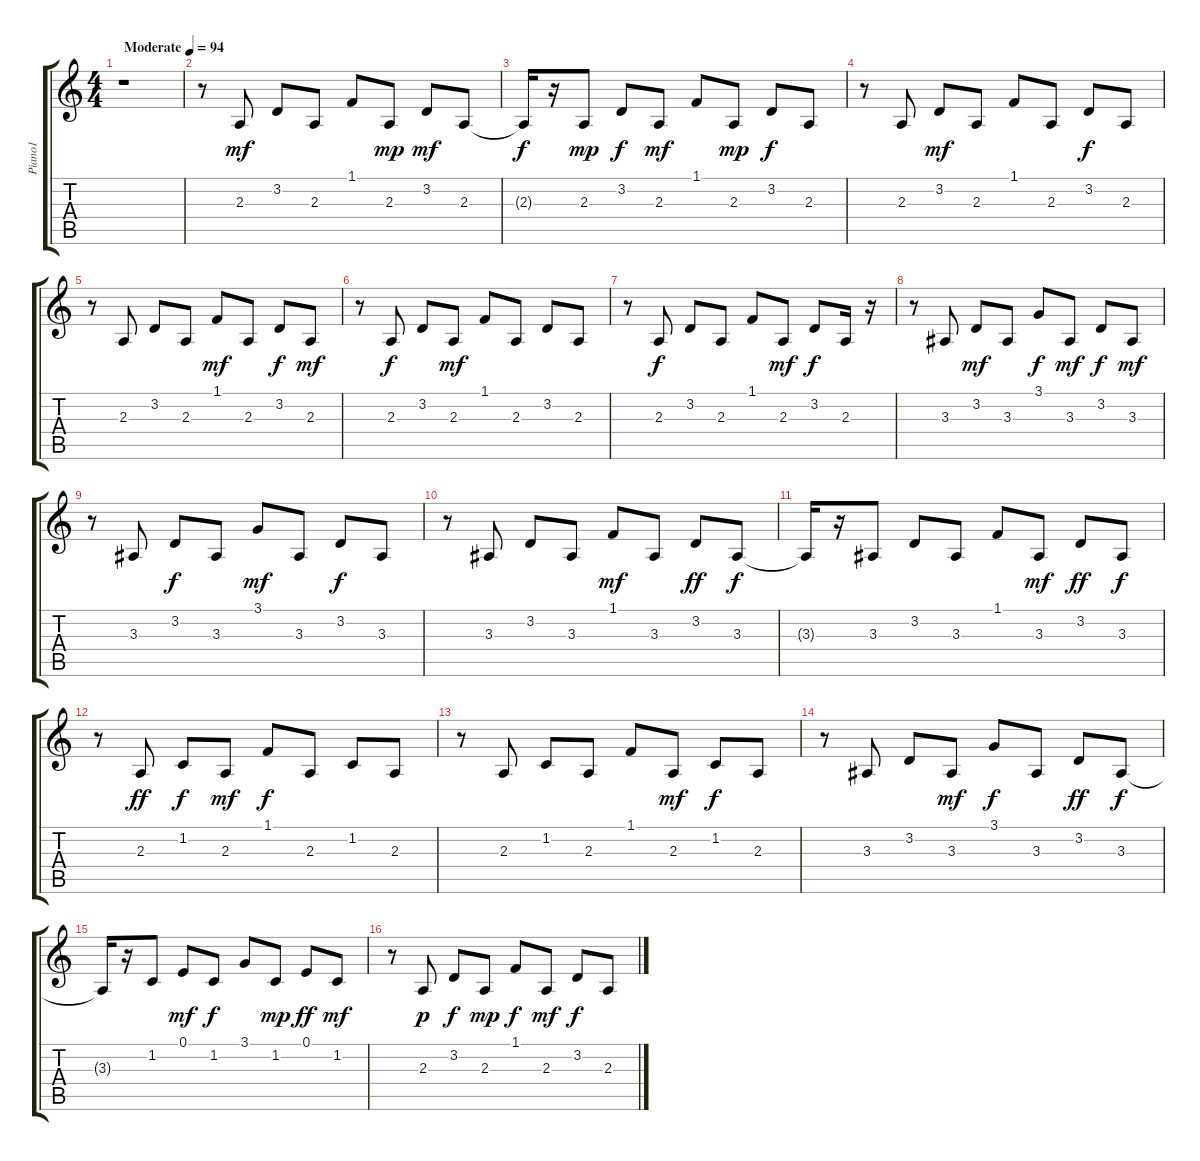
\track ("Piano1                  " "Piano1    ") {instrument acousticgrandpiano}
\staff {score tabs}
\tuning (E4 B3 G3 D3 A2 E2) {hide}
\ts (4 4)
\tempo (94 "Moderate")
\clef g2
\ks c
r.1{dy mf instrument acousticgrandpiano} |
r.8 2.3.8{volume 12 instrument acousticgrandpiano} 3.2.8 2.3.8 1.1.8 2.3.8{dy mp} 3.2.8{dy mf} 2.3.8 |
2.3{t}.16{dy f} r.16 2.3.8{dy mp} 3.2.8{dy f} 2.3.8{dy mf} 1.1.8 2.3.8{dy mp} 3.2.8{dy f} 2.3.8 |
r.8 2.3.8 3.2.8{dy mf} 2.3.8 1.1.8 2.3.8 3.2.8{dy f} 2.3.8 |
r.8 2.3.8 3.2.8 2.3.8 1.1.8{dy mf} 2.3.8 3.2.8{dy f} 2.3.8{dy mf} |
r.8 2.3.8{dy f} 3.2.8 2.3.8{dy mf} 1.1.8 2.3.8 3.2.8 2.3.8 |
r.8 2.3.8{dy f} 3.2.8 2.3.8 1.1.8 2.3.8{dy mf} 3.2.8{dy f} 2.3.16 r.16 |
r.8 3.3.8 3.2.8{dy mf} 3.3.8 3.1.8{dy f} 3.3.8{dy mf} 3.2.8{dy f} 3.3.8{dy mf} |
r.8 3.3.8 3.2.8{dy f} 3.3.8 3.1.8{dy mf} 3.3.8 3.2.8{dy f} 3.3.8 |
r.8 3.3.8 3.2.8 3.3.8 1.1.8{dy mf} 3.3.8 3.2.8{dy ff} 3.3.8{dy f} |
3.3{t}.16 r.16 3.3.8 3.2.8 3.3.8 1.1.8 3.3.8{dy mf} 3.2.8{dy ff} 3.3.8{dy f} |
r.8 2.3.8{dy ff} 1.2.8{dy f} 2.3.8{dy mf} 1.1.8{dy f} 2.3.8 1.2.8 2.3.8 |
r.8 2.3.8 1.2.8 2.3.8 1.1.8 2.3.8{dy mf} 1.2.8{dy f} 2.3.8 |
r.8 3.3.8 3.2.8 3.3.8{dy mf} 3.1.8{dy f} 3.3.8 3.2.8{dy ff} 3.3.8{dy f} |
3.3{t}.16 r.16 1.2.8 0.1.8{dy mf} 1.2.8{dy f} 3.1.8 1.2.8{dy mp} 0.1.8{dy ff} 1.2.8{dy mf} |
r.8 2.3.8{dy p} 3.2.8{dy f} 2.3.8{dy mp} 1.1.8{dy f} 2.3.8{dy mf} 3.2.8{dy f} 2.3.8
